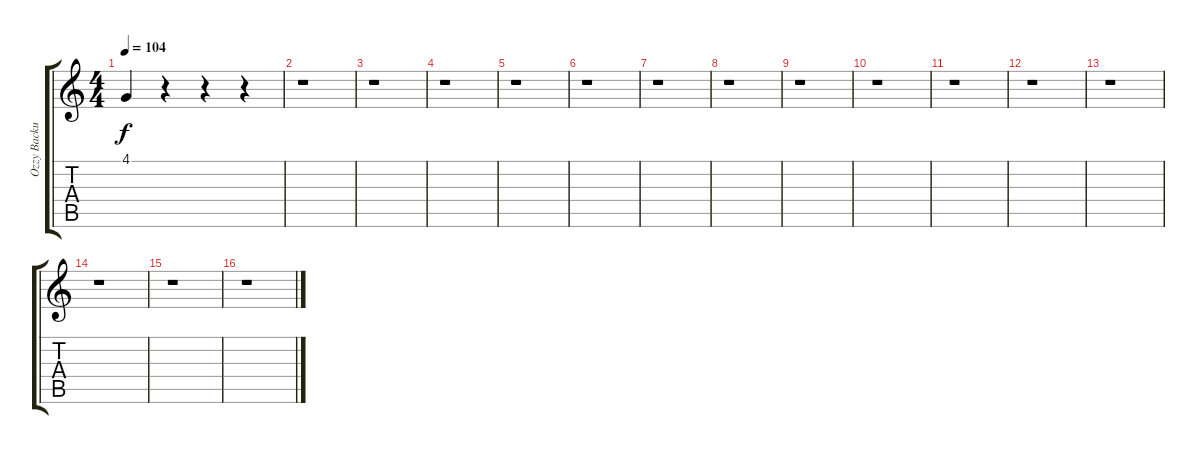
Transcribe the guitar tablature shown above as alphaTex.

\track ("Ozzy Backup" "Ozzy Backu") {instrument pad4choir}
\staff {score tabs}
\tuning (Eb4 Bb3 Gb3 Db3 Ab2 Eb2) {hide}
\ts (4 4)
\tempo 104
\clef g2
\ks c
4.1{t}.4{dy f} r.4 r.4 r.4 |
r.1 |
r.1 |
r.1 |
r.1 |
r.1 |
r.1 |
r.1 |
r.1 |
r.1 |
r.1 |
r.1 |
r.1 |
r.1 |
r.1 |
r.1
